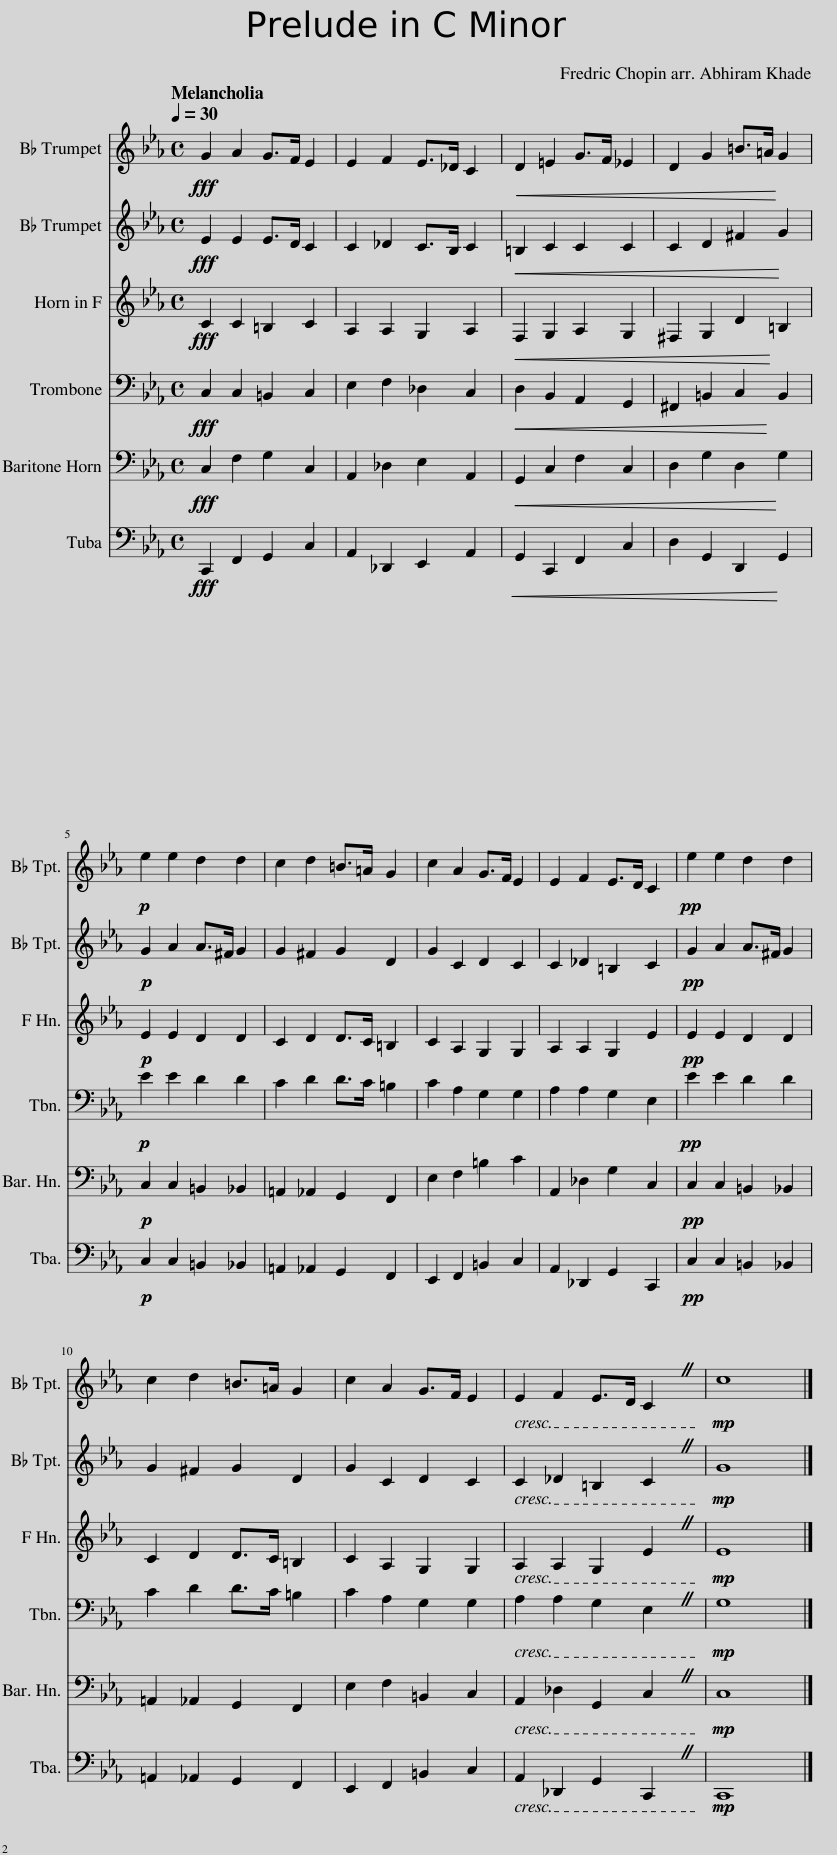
X:1
%%score 1 2 3 4 5 6
L:1/8
Q:1/4=35
M:4/4
I:linebreak $
K:Eb
V:1 treble transpose=-2
V:2 treble transpose=-2
V:3 treble transpose=-7
V:4 bass
V:5 treble transpose=-14
V:6 bass
V:1
[K:Eb]!fff! =A2 B2 A>G F2 | F2 G2 F>E D2 |!<(! =E2 ^F2 =A>G =F2!<)! | =E2 =A2 ^c>=B A2 |$!p! f2 f2 =e2 e2 | %5
 d2 =e2 ^c>=B =A2 | d2 B2 =A>G F2 | F2 G2 F>=E D2 |!pp! f2 f2 =e2 e2 |$ d2 =e2 ^c>=B =A2 | %10
 d2 B2 =A>G F2 | F2 G2 F>=E D2 |!mp! d8 |] %13
V:2
[K:Eb]!fff! F2 F2 F>=E D2 | D2 E2 D>C D2 |!<(! ^C2 D2 D2 D2!<)! | D2 =E2 ^G2 =A2 |$!p! =A2 B2 B>^G A2 | %5
 =A2 ^G2 A2 =E2 | =A2 D2 =E2 D2 | D2 E2 ^C2 D2 |!pp! =A2 B2 B>^G A2 |$ =A2 ^G2 A2 =E2 | %10
 =A2 D2 =E2 D2 | D2 E2 ^C2 D2 |!mp! =A8 |] %13
V:3
[K:Eb]!fff! G2 G2 ^F2 G2 | E2 E2 D2 E2 |!<(! C2 D2 E2 D2!<)! | ^C2 D2 =A2 ^F2 |$!p! B2 B2 =A2 A2 | %5
 G2 =A2 A>G ^F2 | G2 E2 D2 D2 | E2 E2 D2 B2 |!pp! B2 B2 =A2 A2 |$ G2 =A2 A>G ^F2 | %10
 G2 E2 D2 D2 | E2 E2 D2 B2 |!mp! B8 |] %13
V:4
!fff! C,2 C,2 =B,,2 C,2 | E,2 F,2 _D,2 C,2 |!<(! D,2 B,,2 A,,2 G,,2!<)! | ^F,,2 =B,,2 C,2 B,,2 |$!p! E2 E2 D2 D2 | %5
 C2 D2 D>C =B,2 | C2 A,2 G,2 G,2 | A,2 A,2 G,2 E,2 |!pp! E2 E2 D2 D2 |$ C2 D2 D>C =B,2 | %10
 C2 A,2 G,2 G,2 | A,2 A,2 G,2 E,2 |!mp! G,8 |] %13
V:5
!fff! D2 G2 =A2 D2 | B,2 E2 F2 B,2 |!<(! =A,2 D2 G2 D2!<)! | =E2 =A2 E2 A2 |$!p! D2 D2 ^C2 =C2 | %5
 =B,2 _B,2 =A,2 G,2 | F2 G2 ^c2 d2 | B,2 E2 =A2 D2 |!pp! D2 D2 ^C2 =C2 |$ =B,2 _B,2 =A,2 G,2 | %10
 F2 G2 ^C2 D2 | B,2 E2 =A,2 D2 |!mp! D8 |] %13
V:6
!fff! C,,2 F,,2 G,,2 C,2 | A,,2 _D,,2 E,,2 A,,2 |!<(! G,,2 C,,2 F,,2 C,2!<)! | D,2 G,,2 D,,2 G,,2 |$!p! C,2 C,2 =B,,2 _B,,2 | %5
 =A,,2 _A,,2 G,,2 F,,2 | E,,2 F,,2 =B,,2 C,2 | A,,2 _D,,2 G,,2 C,,2 |!pp! C,2 C,2 =B,,2 _B,,2 |$ =A,,2 _A,,2 G,,2 F,,2 | %10
 E,,2 F,,2 =B,,2 C,2 | A,,2 _D,,2 G,,2 C,,2 |!mp! C,,8 |] %13
